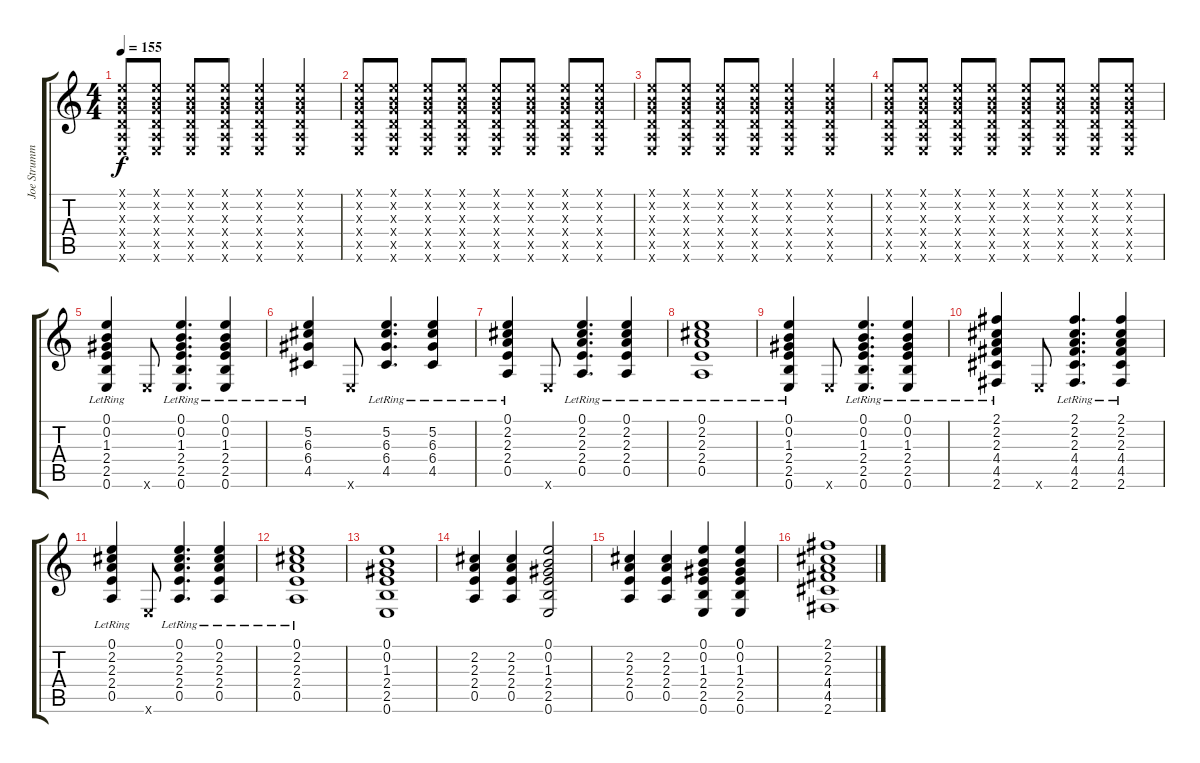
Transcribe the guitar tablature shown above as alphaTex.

\track ("Joe Strummer - Rhythm Guitar" "Joe Strumm") {instrument distortionguitar}
\staff {score tabs}
\tuning (E4 B3 G3 D3 A2 E2) {hide}
\ts (4 4)
\tempo 155
\clef g2
\ks c
(0.1{x} 0.2{x} 0.3{x} 0.4{x} 0.5{x} 0.6{x}).8{dy f} (0.1{x} 0.2{x} 0.3{x} 0.4{x} 0.5{x} 0.6{x}).8 (0.1{x} 0.2{x} 0.3{x} 0.4{x} 0.5{x} 0.6{x}).8 (0.1{x} 0.2{x} 0.3{x} 0.4{x} 0.5{x} 0.6{x}).8 (0.1{x} 0.2{x} 0.3{x} 0.4{x} 0.5{x} 0.6{x}).4 (0.1{x} 0.2{x} 0.3{x} 0.4{x} 0.5{x} 0.6{x}).4 |
(0.1{x} 0.2{x} 0.3{x} 0.4{x} 0.5{x} 0.6{x}).8 (0.1{x} 0.2{x} 0.3{x} 0.4{x} 0.5{x} 0.6{x}).8 (0.1{x} 0.2{x} 0.3{x} 0.4{x} 0.5{x} 0.6{x}).8 (0.1{x} 0.2{x} 0.3{x} 0.4{x} 0.5{x} 0.6{x}).8 (0.1{x} 0.2{x} 0.3{x} 0.4{x} 0.5{x} 0.6{x}).8 (0.1{x} 0.2{x} 0.3{x} 0.4{x} 0.5{x} 0.6{x}).8 (0.1{x} 0.2{x} 0.3{x} 0.4{x} 0.5{x} 0.6{x}).8 (0.1{x} 0.2{x} 0.3{x} 0.4{x} 0.5{x} 0.6{x}).8 |
(0.1{x} 0.2{x} 0.3{x} 0.4{x} 0.5{x} 0.6{x}).8 (0.1{x} 0.2{x} 0.3{x} 0.4{x} 0.5{x} 0.6{x}).8 (0.1{x} 0.2{x} 0.3{x} 0.4{x} 0.5{x} 0.6{x}).8 (0.1{x} 0.2{x} 0.3{x} 0.4{x} 0.5{x} 0.6{x}).8 (0.1{x} 0.2{x} 0.3{x} 0.4{x} 0.5{x} 0.6{x}).4 (0.1{x} 0.2{x} 0.3{x} 0.4{x} 0.5{x} 0.6{x}).4 |
(0.1{x} 0.2{x} 0.3{x} 0.4{x} 0.5{x} 0.6{x}).8 (0.1{x} 0.2{x} 0.3{x} 0.4{x} 0.5{x} 0.6{x}).8 (0.1{x} 0.2{x} 0.3{x} 0.4{x} 0.5{x} 0.6{x}).8 (0.1{x} 0.2{x} 0.3{x} 0.4{x} 0.5{x} 0.6{x}).8 (0.1{x} 0.2{x} 0.3{x} 0.4{x} 0.5{x} 0.6{x}).8 (0.1{x} 0.2{x} 0.3{x} 0.4{x} 0.5{x} 0.6{x}).8 (0.1{x} 0.2{x} 0.3{x} 0.4{x} 0.5{x} 0.6{x}).8 (0.1{x} 0.2{x} 0.3{x} 0.4{x} 0.5{x} 0.6{x}).8 |
(0.1{lr} 0.2{lr} 1.3{lr} 2.4{lr} 2.5{lr} 0.6{lr}).4{volume 11} 0.6{x}.8 (0.1{lr} 0.2{lr} 1.3{lr} 2.4{lr} 2.5{lr} 0.6{lr}).4{d} (0.1{lr} 0.2{lr} 1.3{lr} 2.4{lr} 2.5{lr} 0.6{lr}).4 |
(5.2{lr} 6.3{lr} 6.4{lr} 4.5{lr}).4 0.6{x}.8 (5.2{lr} 6.3{lr} 6.4{lr} 4.5{lr}).4{d} (5.2{lr} 6.3{lr} 6.4{lr} 4.5{lr}).4 |
(0.1{lr} 2.2{lr} 2.3{lr} 2.4{lr} 0.5{lr}).4 0.6{x}.8 (0.1{lr} 2.2{lr} 2.3{lr} 2.4{lr} 0.5{lr}).4{d} (0.1{lr} 2.2{lr} 2.3{lr} 2.4{lr} 0.5{lr}).4 |
(0.1{lr} 2.2{lr} 2.3{lr} 2.4{lr} 0.5{lr}).1 |
(0.1{lr} 0.2{lr} 1.3{lr} 2.4{lr} 2.5{lr} 0.6{lr}).4 0.6{x}.8 (0.1{lr} 0.2{lr} 1.3{lr} 2.4{lr} 2.5{lr} 0.6{lr}).4{d} (0.1{lr} 0.2{lr} 1.3{lr} 2.4{lr} 2.5{lr} 0.6{lr}).4 |
(2.1{lr} 2.2{lr} 2.3{lr} 4.4{lr} 4.5{lr} 2.6{lr}).4 0.6{x}.8 (2.1{lr} 2.2{lr} 2.3{lr} 4.4{lr} 4.5{lr} 2.6{lr}).4{d} (2.1 2.2{lr} 2.3{lr} 4.4{lr} 4.5{lr} 2.6{lr}).4 |
(0.1{lr} 2.2{lr} 2.3{lr} 2.4{lr} 0.5{lr}).4 0.6{x}.8 (0.1{lr} 2.2{lr} 2.3{lr} 2.4{lr} 0.5{lr}).4{d} (0.1{lr} 2.2{lr} 2.3{lr} 2.4{lr} 0.5{lr}).4 |
(0.1{lr} 2.2{lr} 2.3{lr} 2.4{lr} 0.5{lr}).1 |
(0.1 0.2 1.3 2.4 2.5 0.6).1 |
(2.2 2.3 2.4 0.5).4 (2.2 2.3 2.4 0.5).4 (0.1 0.2 1.3 2.4 2.5 0.6).2 |
(2.2 2.3 2.4 0.5).4 (2.2 2.3 2.4 0.5).4 (0.1 0.2 1.3 2.4 2.5 0.6).4 (0.1 0.2 1.3 2.4 2.5 0.6).4 |
(2.1 2.2 2.3 4.4 4.5 2.6).1
